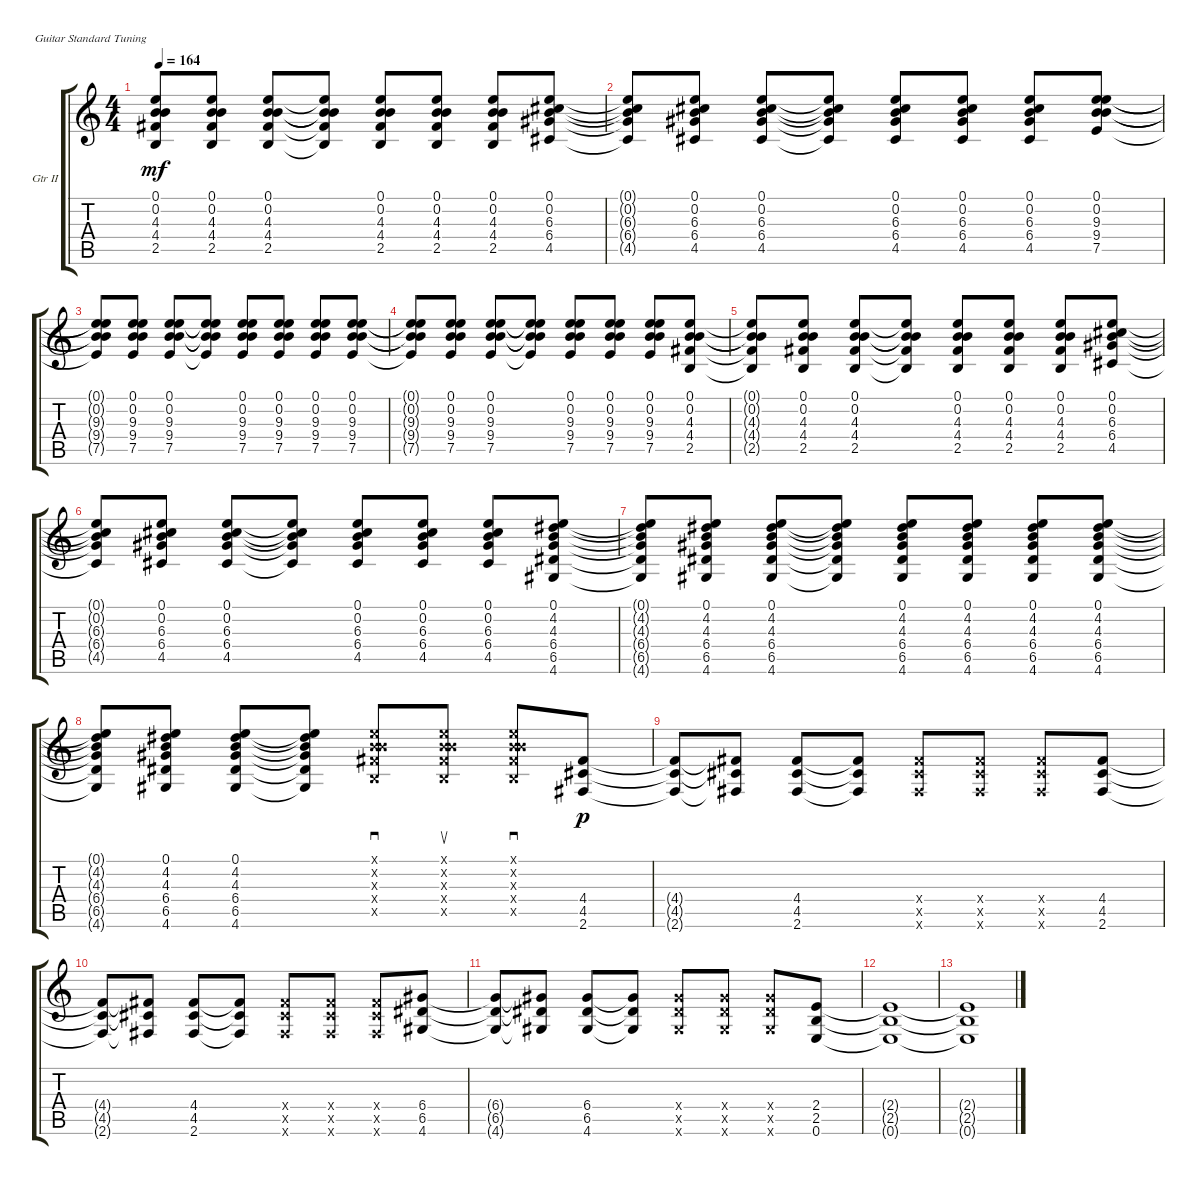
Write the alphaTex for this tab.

\defaultSystemsLayout 4
\bracketExtendMode groupsimilarinstruments
\firstSystemTrackNameOrientation horizontal
\otherSystemsTrackNameOrientation horizontal
\track ("Guitar II" "Gtr II") {instrument distortionguitar}
\staff {score tabs}
\tuning (E4 B3 G3 D3 A2 E2)
\ts (4 4)
\tempo 164
\clef g2
\ks c
(2.5{t} 4.4{t} 4.3{t} 0.2{t} 0.1{t}).8{dy mf} (2.5 4.4 4.3 0.2 0.1).8 (2.5 4.4 4.3 0.2 0.1).8 (2.5{t} 4.4{t} 4.3{t} 0.1{t} 0.2{t}).8 (2.5 4.4 4.3 0.2 0.1).8 (2.5 4.4 4.3 0.2 0.1).8 (2.5 4.4 4.3 0.2 0.1).8 (4.5 6.4 6.3 0.2 0.1).8 |
(0.1{t} 0.2{t} 6.3{t} 6.4{t} 4.5{t}).8 (4.5 6.4 6.3 0.2 0.1).8 (4.5 6.4 6.3 0.2 0.1).8 (0.1{t} 0.2{t} 6.3{t} 6.4{t} 4.5{t}).8 (4.5 6.4 6.3 0.2 0.1).8 (4.5 6.4 6.3 0.2 0.1).8 (4.5 6.4 6.3 0.2 0.1).8 (7.5 9.4 9.3 0.2 0.1).8 |
(7.5{t} 9.4{t} 9.3{t} 0.2{t} 0.1{t}).8 (7.5 9.4 9.3 0.2 0.1).8 (7.5 9.4 9.3 0.2 0.1).8 (7.5{t} 9.4{t} 9.3{t} 0.2{t} 0.1{t}).8 (7.5 9.4 9.3 0.2 0.1).8 (7.5 9.4 9.3 0.2 0.1).8 (7.5 9.4 9.3 0.2 0.1).8 (7.5 9.4 9.3 0.2 0.1).8 |
(7.5{t} 9.4{t} 9.3{t} 0.2{t} 0.1{t}).8 (7.5 9.4 9.3 0.2 0.1).8 (7.5 9.4 9.3 0.2 0.1).8 (7.5{t} 9.4{t} 9.3{t} 0.2{t} 0.1{t}).8 (7.5 9.4 9.3 0.2 0.1).8 (7.5 9.4 9.3 0.2 0.1).8 (7.5 9.4 9.3 0.2 0.1).8 (2.5 4.4 4.3 0.1 0.2).8 |
(2.5{t} 4.4{t} 4.3{t} 0.2{t} 0.1{t}).8 (2.5 4.4 4.3 0.2 0.1).8 (2.5 4.4 4.3 0.2 0.1).8 (2.5{t} 4.4{t} 4.3{t} 0.1{t} 0.2{t}).8 (2.5 4.4 4.3 0.2 0.1).8 (2.5 4.4 4.3 0.2 0.1).8 (2.5 4.4 4.3 0.2 0.1).8 (4.5 6.4 6.3 0.2 0.1).8 |
(0.1{t} 0.2{t} 6.3{t} 6.4{t} 4.5{t}).8 (4.5 6.4 6.3 0.2 0.1).8 (4.5 6.4 6.3 0.2 0.1).8 (0.1{t} 0.2{t} 6.3{t} 6.4{t} 4.5{t}).8 (4.5 6.4 6.3 0.2 0.1).8 (4.5 6.4 6.3 0.2 0.1).8 (4.5 6.4 6.3 0.2 0.1).8 (4.6 6.5 6.4 4.2 4.3 0.1).8 |
(4.2{t} 4.3{t} 6.4{t} 6.5{t} 4.6{t} 0.1{t}).8 (4.2 4.3 6.4 6.5 4.6 0.1).8 (4.2 4.3 6.4 6.5 4.6 0.1).8 (4.2{t} 4.3{t} 6.4{t} 6.5{t} 4.6{t} 0.1{t}).8 (4.2 4.3 6.4 6.5 4.6 0.1).8 (4.2 4.3 6.4 6.5 4.6 0.1).8 (4.2 4.3 6.4 6.5 4.6 0.1).8 (4.2 4.3 6.4 6.5 4.6 0.1).8 |
(4.6{t} 6.5{t} 6.4{t} 4.3{t} 4.2{t} 0.1{t}).8 (4.2 4.3 6.4 6.5 4.6 0.1).8 (4.2 4.3 6.4 6.5 4.6 0.1).8 (4.2{t} 4.3{t} 6.4{t} 6.5{t} 4.6{t} 0.1{t}).8 (2.5{x} 4.4{x} 4.3{x} 0.1{x} 0.2{x}).8{sd} (2.5{x} 4.4{x} 4.3{x} 0.1{x} 0.2{x}).8{su} (2.5{x} 4.4{x} 4.3{x} 0.1{x} 0.2{x}).8{sd} (2.6 4.5 4.4).8{dy p} |
(4.4{t} 4.5{t} 2.6{t}).8 (2.6{t} 4.5{t} 4.4{t}).8 (4.4 4.5 2.6).8 (2.6{t} 4.5{t} 4.4{t}).8 (4.4{x} 4.5{x} 2.6{x}).8 (4.4{x} 4.5{x} 2.6{x}).8 (4.4{x} 4.5{x} 2.6{x}).8 (4.4 4.5 2.6).8 |
(2.6{t} 4.5{t} 4.4{t}).8 (2.6{t} 4.5{t} 4.4{t}).8 (4.4 4.5 2.6).8 (2.6{t} 4.5{t} 4.4{t}).8 (4.4{x} 4.5{x} 2.6{x}).8 (4.4{x} 4.5{x} 2.6{x}).8 (4.4{x} 4.5{x} 2.6{x}).8 (6.4 6.5 4.6).8 |
(4.6{t} 6.5{t} 6.4{t}).8 (6.4{t} 6.5{t} 4.6{t}).8 (4.6 6.5 6.4).8 (4.6{t} 6.5{t} 6.4{t}).8 (4.6{x} 6.5{x} 6.4{x}).8 (4.6{x} 6.5{x} 6.4{x}).8 (4.6{x} 6.5{x} 6.4{x}).8 (0.6 2.5 2.4).8 |
(0.6{t} 2.5{t} 2.4{t}).1 |
(0.6{t} 2.5{t} 2.4{t}).1
